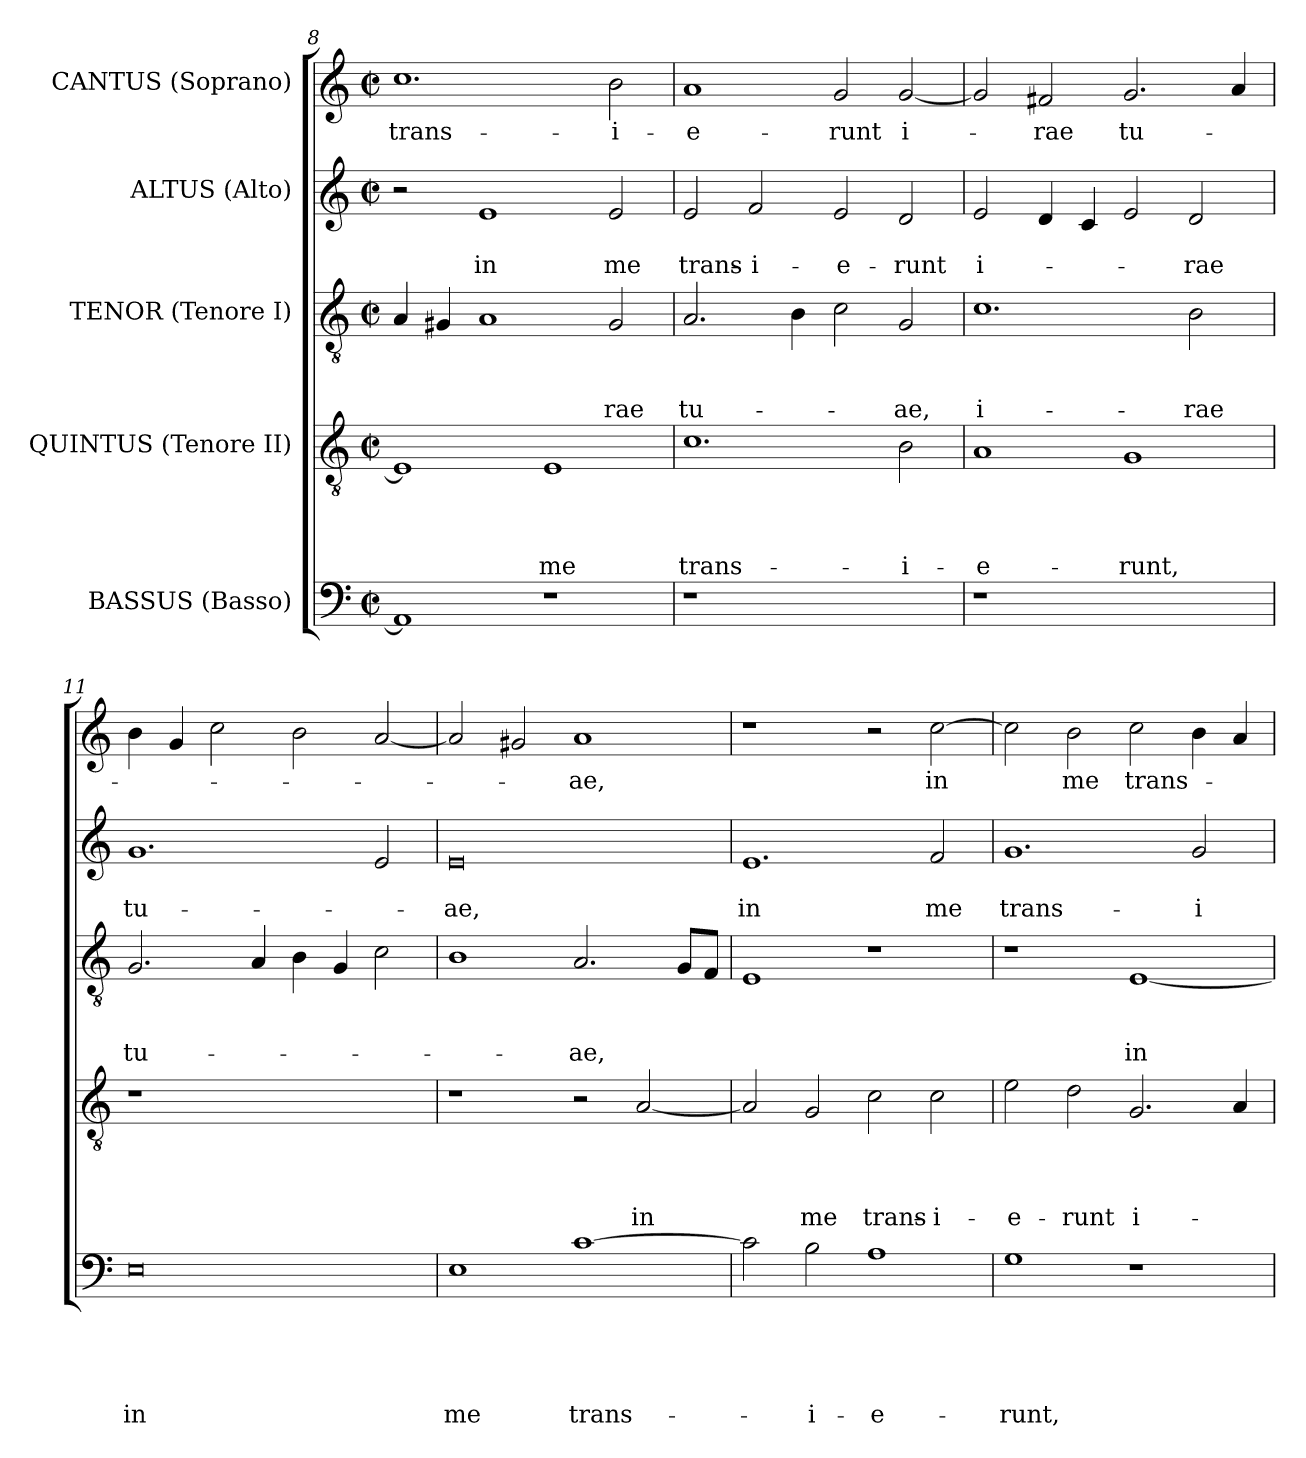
**kern	**text	**text	**text	**text	**text	**kern	**text	**text	**text	**text	**kern	**text	**text	**text	**kern	**text	**text	**kern	**text
*part5	*part5	*part5	*part5	*part5	*part5	*part4	*part4	*part4	*part4	*part4	*part3	*part3	*part3	*part3	*part2	*part2	*part2	*part1	*part1
*staff5	*staff5	*staff5	*staff5	*staff5	*staff5	*staff4	*staff4	*staff4	*staff4	*staff4	*staff3	*staff3	*staff3	*staff3	*staff2	*staff2	*staff2	*staff1	*staff1
*I"BASSUS (Basso)	*	*	*	*	*	*I"QUINTUS (Tenore II)	*	*	*	*	*I"TENOR (Tenore I)	*	*	*	*I"ALTUS (Alto)	*	*	*I"CANTUS (Soprano)	*
*clefF4	*	*	*	*	*	*clefGv2	*	*	*	*	*clefGv2	*	*	*	*clefG2	*	*	*clefG2	*
*k[]	*	*	*	*	*	*k[]	*	*	*	*	*k[]	*	*	*	*k[]	*	*	*k[]	*
*C:	*	*	*	*	*	*C:	*	*	*	*	*C:	*	*	*	*C:	*	*	*C:	*
*M2/2	*	*	*	*	*	*M2/2	*	*	*	*	*M2/2	*	*	*	*M2/2	*	*	*M2/2	*
*met(c|)	*	*	*	*	*	*met(c|)	*	*	*	*	*met(c|)	*	*	*	*met(c|)	*	*	*met(c|)	*
=8	=8	=8	=8	=8	=8	=8	=8	=8	=8	=8	=8	=8	=8	=8	=8	=8	=8	=8	=8
1AA]	.	.	.	.	.	1E]	.	.	.	.	4A/	.	.	.	2r	.	.	1.cc	trans-
.	.	.	.	.	.	.	.	.	.	.	4G#X/	.	.	.	.	.	.	.	.
.	.	.	.	.	.	.	.	.	.	.	1A	.	.	.	1e	.	in	.	.
1r	.	.	.	.	.	1E	.	.	.	me	.	.	.	.	.	.	.	.	.
.	.	.	.	.	.	.	.	.	.	.	2G#/	.	.	-rae	2e/	.	me	2b\	-i-
=9	=9	=9	=9	=9	=9	=9	=9	=9	=9	=9	=9	=9	=9	=9	=9	=9	=9	=9	=9
1r	.	.	.	.	.	1.c	.	.	.	trans-	2.A/	.	.	tu-	2e/	.	trans-	1a	-e-
.	.	.	.	.	.	.	.	.	.	.	.	.	.	.	2f/	.	-i-	.	.
.	.	.	.	.	.	.	.	.	.	.	4B\	.	.	.	.	.	.	.	.
1ryy	.	.	.	.	.	.	.	.	.	.	2c\	.	.	.	2e/	.	-e-	2g/	-runt
.	.	.	.	.	.	2B\	.	.	.	-i-	2G/	.	.	-ae,	2d/	.	-runt	[2g/	i-
=10	=10	=10	=10	=10	=10	=10	=10	=10	=10	=10	=10	=10	=10	=10	=10	=10	=10	=10	=10
1r	.	.	.	.	.	1A	.	.	.	-e-	1.c	.	.	i-	2e/	.	i-	2g/]	.
.	.	.	.	.	.	.	.	.	.	.	.	.	.	.	4d/	.	.	2f#X/	-rae
.	.	.	.	.	.	.	.	.	.	.	.	.	.	.	4c/	.	.	.	.
1ryy	.	.	.	.	.	1G	.	.	.	-runt,	.	.	.	.	2e/	.	.	2.g/	tu-
.	.	.	.	.	.	.	.	.	.	.	2B\	.	.	-rae	2d/	.	-rae	.	.
.	.	.	.	.	.	.	.	.	.	.	.	.	.	.	.	.	.	4a/	.
!!LO:LB:g=z
=11	=11	=11	=11	=11	=11	=11	=11	=11	=11	=11	=11	=11	=11	=11	=11	=11	=11	=11	=11
0E	.	.	.	.	in	1r	.	.	.	.	2.G/	.	.	tu-	1.g	.	tu-	4b\	-­-
.	.	.	.	.	.	.	.	.	.	.	.	.	.	.	.	.	.	4g/	.
.	.	.	.	.	.	.	.	.	.	.	.	.	.	.	.	.	.	2cc\	.
.	.	.	.	.	.	.	.	.	.	.	4A/	.	.	.	.	.	.	.	.
.	.	.	.	.	.	1ryy	.	.	.	.	4B\	.	.	.	.	.	.	2b\	.
.	.	.	.	.	.	.	.	.	.	.	4G/	.	.	.	.	.	.	.	.
.	.	.	.	.	.	.	.	.	.	.	2c\	.	.	.	2e/	.	.	[2a/	.
=12	=12	=12	=12	=12	=12	=12	=12	=12	=12	=12	=12	=12	=12	=12	=12	=12	=12	=12	=12
1E	.	.	.	.	me	1r	.	.	.	.	1B	.	.	.	0e	.	-ae,	2a/]	.
.	.	.	.	.	.	.	.	.	.	.	.	.	.	.	.	.	.	2g#X/	.
[1c	.	.	.	.	trans-	2r	.	.	.	.	2.A/	.	.	-ae,	.	.	.	1a	-ae,
.	.	.	.	.	.	[2A/	.	.	.	in	.	.	.	.	.	.	.	.	.
.	.	.	.	.	.	.	.	.	.	.	8G/L	.	.	.	.	.	.	.	.
.	.	.	.	.	.	.	.	.	.	.	8F/J	.	.	.	.	.	.	.	.
=13	=13	=13	=13	=13	=13	=13	=13	=13	=13	=13	=13	=13	=13	=13	=13	=13	=13	=13	=13
2c\]	.	.	.	.	.	2A/]	.	.	.	.	1E	.	.	.	1.e	.	in	1r	.
2B\	.	.	.	.	-i-	2G/	.	.	.	me	.	.	.	.	.	.	.	.	.
1A	.	.	.	.	-e-	2c\	.	.	.	trans-	1r	.	.	.	.	.	.	2r	.
.	.	.	.	.	.	2c\	.	.	.	-i-	.	.	.	.	2f/	.	me	[2cc\	in
=14	=14	=14	=14	=14	=14	=14	=14	=14	=14	=14	=14	=14	=14	=14	=14	=14	=14	=14	=14
1G	.	.	.	.	-runt,	2e\	.	.	.	-e-	1r	.	.	.	1.g	.	trans-	2cc\]	.
.	.	.	.	.	.	2d\	.	.	.	-runt	.	.	.	.	.	.	.	2b\	me
1r	.	.	.	.	.	2.G/	.	.	.	i-	[1E	.	.	in	.	.	.	2cc\	trans-
.	.	.	.	.	.	.	.	.	.	.	.	.	.	.	2g/	.	-i-	4b\	.
.	.	.	.	.	.	4A/	.	.	.	.	.	.	.	.	.	.	.	4a/	.
=	=	=	=	=	=	=	=	=	=	=	=	=	=	=	=	=	=	=	=
*-	*-	*-	*-	*-	*-	*-	*-	*-	*-	*-	*-	*-	*-	*-	*-	*-	*-	*-	*-
